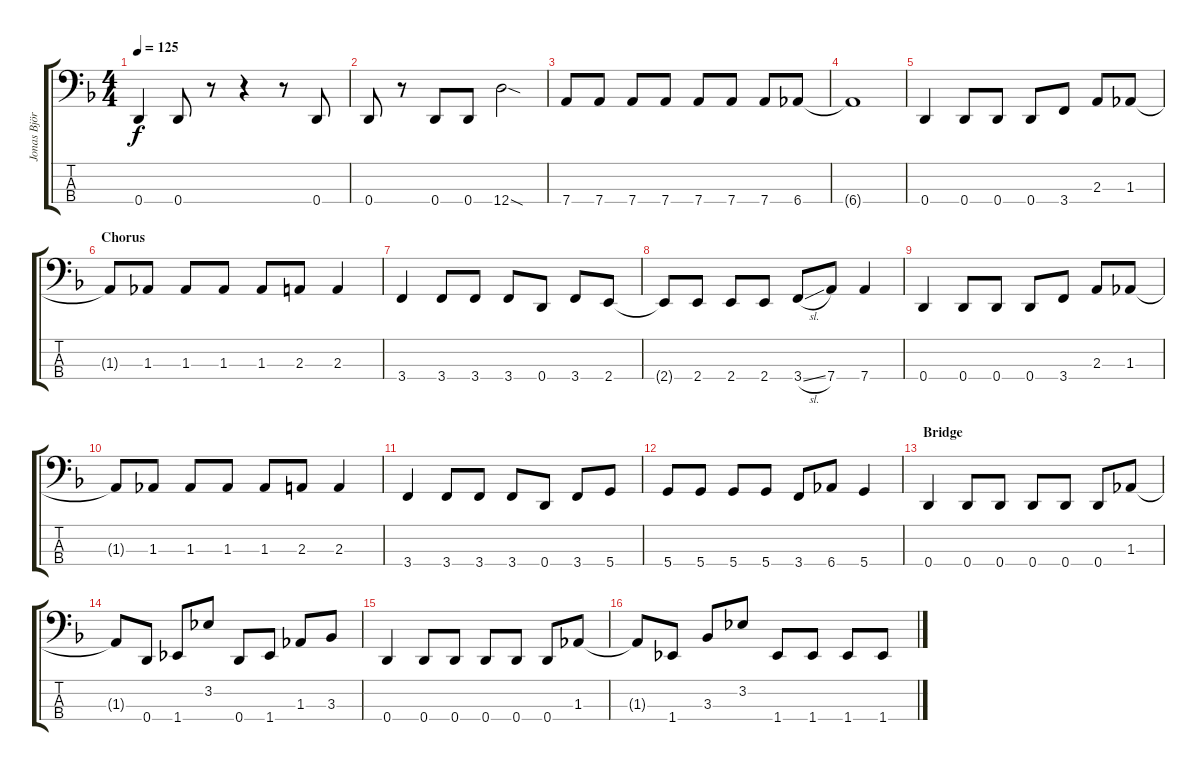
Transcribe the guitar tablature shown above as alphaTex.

\track ("Jonas Björler" "Jonas Björ") {instrument electricbassfinger}
\staff {score tabs}
\tuning (F2 C2 G1 D1) {hide}
\ts (4 4)
\tempo 125
\clef f4
\ks dminor
0.4.4{dy f} 0.4.8 r.8 r.4 r.8 0.4.8 |
0.4.8 r.8 0.4.8 0.4.8 12.4{sod}.2 |
7.4.8 7.4.8 7.4.8 7.4.8 7.4.8 7.4.8 7.4.8 6.4.8 |
6.4{t}.1 |
0.4.4 0.4.8 0.4.8 0.4.8 3.4.8 2.3.8 1.3.8 |
\section ("" "Chorus")
1.3{t}.8 1.3.8 1.3.8 1.3.8 1.3.8 2.3.8 2.3.4 |
3.4.4 3.4.8 3.4.8 3.4.8 0.4.8 3.4.8 2.4.8 |
2.4{t}.8 2.4.8 2.4.8 2.4.8 3.4{sl}.8 7.4.8 7.4.4 |
0.4.4 0.4.8 0.4.8 0.4.8 3.4.8 2.3.8 1.3.8 |
1.3{t}.8 1.3.8 1.3.8 1.3.8 1.3.8 2.3.8 2.3.4 |
3.4.4 3.4.8 3.4.8 3.4.8 0.4.8 3.4.8 5.4.8 |
5.4.8 5.4.8 5.4.8 5.4.8 3.4.8 6.4.8 5.4.4 |
\section ("" "Bridge")
0.4.4 0.4.8 0.4.8 0.4.8 0.4.8 0.4.8 1.3.8 |
1.3{t}.8 0.4.8 1.4.8 3.2.8 0.4.8 1.4.8 1.3.8 3.3.8 |
0.4.4 0.4.8 0.4.8 0.4.8 0.4.8 0.4.8 1.3.8 |
1.3{t}.8 1.4.8 3.3.8 3.2.8 1.4.8 1.4.8 1.4.8 1.4.8
